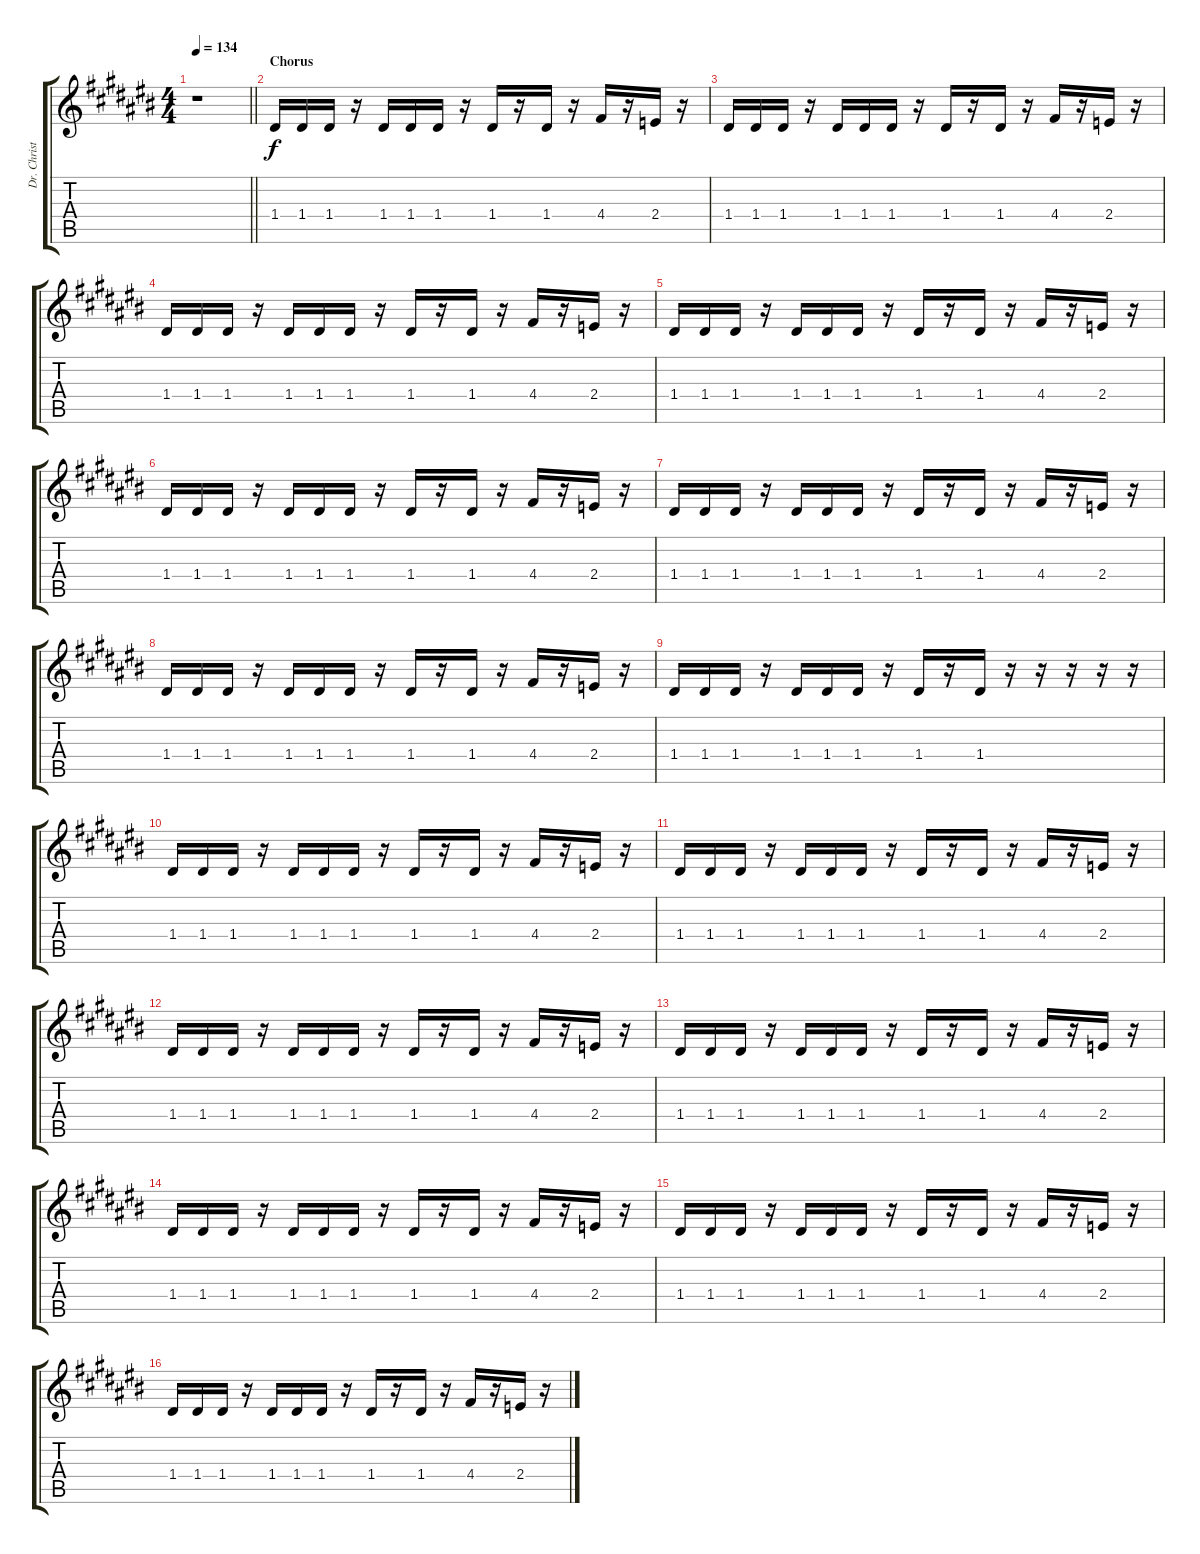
\track ("Dr. Christian Lorenz - Keyboard II" "Dr. Christ") {instrument synthbass1}
\staff {score tabs}
\tuning (E4 B3 G3 D3 A2 D2) {hide}
\ts (4 4)
\tempo 134
\clef g2
\barLineRight lightlight
\ks c#
r.1{dy f} |
\section ("" "Chorus")
1.4.16{volume 12} 1.4.16 1.4.16 r.16 1.4.16 1.4.16 1.4.16 r.16 1.4.16 r.16 1.4.16 r.16 4.4.16 r.16 2.4.16 r.16 |
1.4.16 1.4.16 1.4.16 r.16 1.4.16 1.4.16 1.4.16 r.16 1.4.16 r.16 1.4.16 r.16 4.4.16 r.16 2.4.16 r.16 |
1.4.16 1.4.16 1.4.16 r.16 1.4.16 1.4.16 1.4.16 r.16 1.4.16 r.16 1.4.16 r.16 4.4.16 r.16 2.4.16 r.16 |
1.4.16 1.4.16 1.4.16 r.16 1.4.16 1.4.16 1.4.16 r.16 1.4.16 r.16 1.4.16 r.16 4.4.16 r.16 2.4.16 r.16 |
1.4.16 1.4.16 1.4.16 r.16 1.4.16 1.4.16 1.4.16 r.16 1.4.16 r.16 1.4.16 r.16 4.4.16 r.16 2.4.16 r.16 |
1.4.16 1.4.16 1.4.16 r.16 1.4.16 1.4.16 1.4.16 r.16 1.4.16 r.16 1.4.16 r.16 4.4.16 r.16 2.4.16 r.16 |
1.4.16 1.4.16 1.4.16 r.16 1.4.16 1.4.16 1.4.16 r.16 1.4.16 r.16 1.4.16 r.16 4.4.16 r.16 2.4.16 r.16 |
1.4.16 1.4.16 1.4.16 r.16 1.4.16 1.4.16 1.4.16 r.16 1.4.16 r.16 1.4.16 r.16 r.16 r.16 r.16 r.16 |
1.4.16 1.4.16 1.4.16 r.16 1.4.16 1.4.16 1.4.16 r.16 1.4.16 r.16 1.4.16 r.16 4.4.16 r.16 2.4.16 r.16 |
1.4.16 1.4.16 1.4.16 r.16 1.4.16 1.4.16 1.4.16 r.16 1.4.16 r.16 1.4.16 r.16 4.4.16 r.16 2.4.16 r.16 |
1.4.16 1.4.16 1.4.16 r.16 1.4.16 1.4.16 1.4.16 r.16 1.4.16 r.16 1.4.16 r.16 4.4.16 r.16 2.4.16 r.16 |
1.4.16 1.4.16 1.4.16 r.16 1.4.16 1.4.16 1.4.16 r.16 1.4.16 r.16 1.4.16 r.16 4.4.16 r.16 2.4.16 r.16 |
1.4.16 1.4.16 1.4.16 r.16 1.4.16 1.4.16 1.4.16 r.16 1.4.16 r.16 1.4.16 r.16 4.4.16 r.16 2.4.16 r.16 |
1.4.16 1.4.16 1.4.16 r.16 1.4.16 1.4.16 1.4.16 r.16 1.4.16 r.16 1.4.16 r.16 4.4.16 r.16 2.4.16 r.16 |
1.4.16 1.4.16 1.4.16 r.16 1.4.16 1.4.16 1.4.16 r.16 1.4.16 r.16 1.4.16 r.16 4.4.16 r.16 2.4.16 r.16
